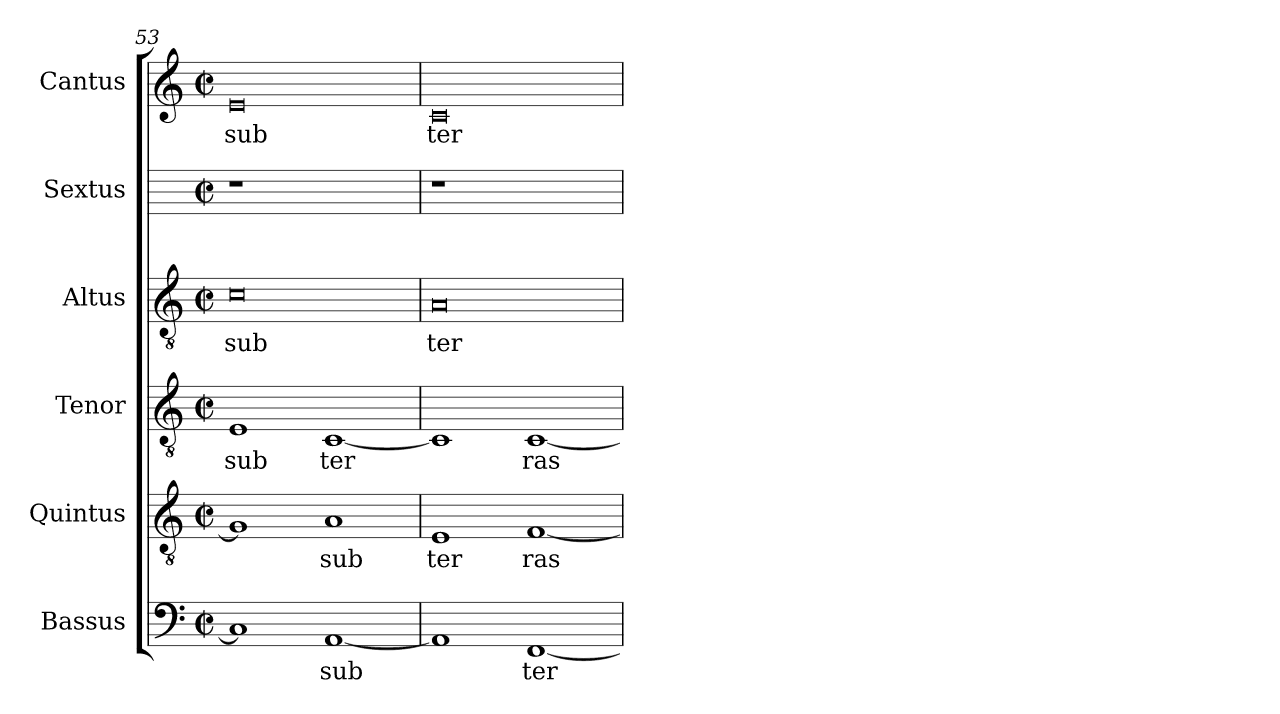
**kern	**text	**kern	**text	**kern	**text	**kern	**text	**kern	**kern	**text
*part6	*part6	*part5	*part5	*part4	*part4	*part3	*part3	*part2	*part1	*part1
*staff6	*staff6	*staff5	*staff5	*staff4	*staff4	*staff3	*staff3	*staff2	*staff1	*staff1
*I"Bassus	*	*I"Quintus	*	*I"Tenor	*	*I"Altus	*	*I"Sextus	*I"Cantus	*
*I'Bassus	*	*I'Quintus	*	*I'Tenor	*	*I'Altus	*	*	*I'Cantus	*
*clefF4	*	*clefGv2	*	*clefGv2	*	*clefGv2	*	*	*clefG2	*
*k[]	*	*k[]	*	*k[]	*	*k[]	*	*k[]	*k[]	*
*C:	*	*C:	*	*C:	*	*C:	*	*C:	*C:	*
*M2/2	*	*M2/2	*	*M2/2	*	*M2/2	*	*M2/2	*M2/2	*
*met(c|)	*	*met(c|)	*	*met(c|)	*	*met(c|)	*	*met(c|)	*met(c|)	*
=53	=53	=53	=53	=53	=53	=53	=53	=53	=53	=53
!	!LO:LY:b:cj	!	!LO:LY:b	!	!LO:LY:b	!	!LO:LY:b:cj	!	!	!LO:LY:b:cj
1C]	.	1G]	.	1E	sub	0c	sub	1r	0e	sub
!	!LO:LY:b:cj	!	!LO:LY:b	!	!LO:LY:b	!	!	!	!	!
[<1AA	sub	1A	sub	[<1C	ter	.	.	1ryy	.	.
=54	=54	=54	=54	=54	=54	=54	=54	=54	=54	=54
!	!LO:LY:b:cj	!	!LO:LY:b	!	!LO:LY:b	!	!LO:LY:b:cj	!	!	!LO:LY:b:cj
1AA]	.	1E	ter	1C]	.	0A	ter	1r	0c	ter
!	!LO:LY:b:cj	!	!LO:LY:b	!	!LO:LY:b	!	!	!	!	!
[<1FF	ter	[<1F	ras	[<1C	ras	.	.	1ryy	.	.
=	=	=	=	=	=	=	=	=	=	=
*-	*-	*-	*-	*-	*-	*-	*-	*-	*-	*-
